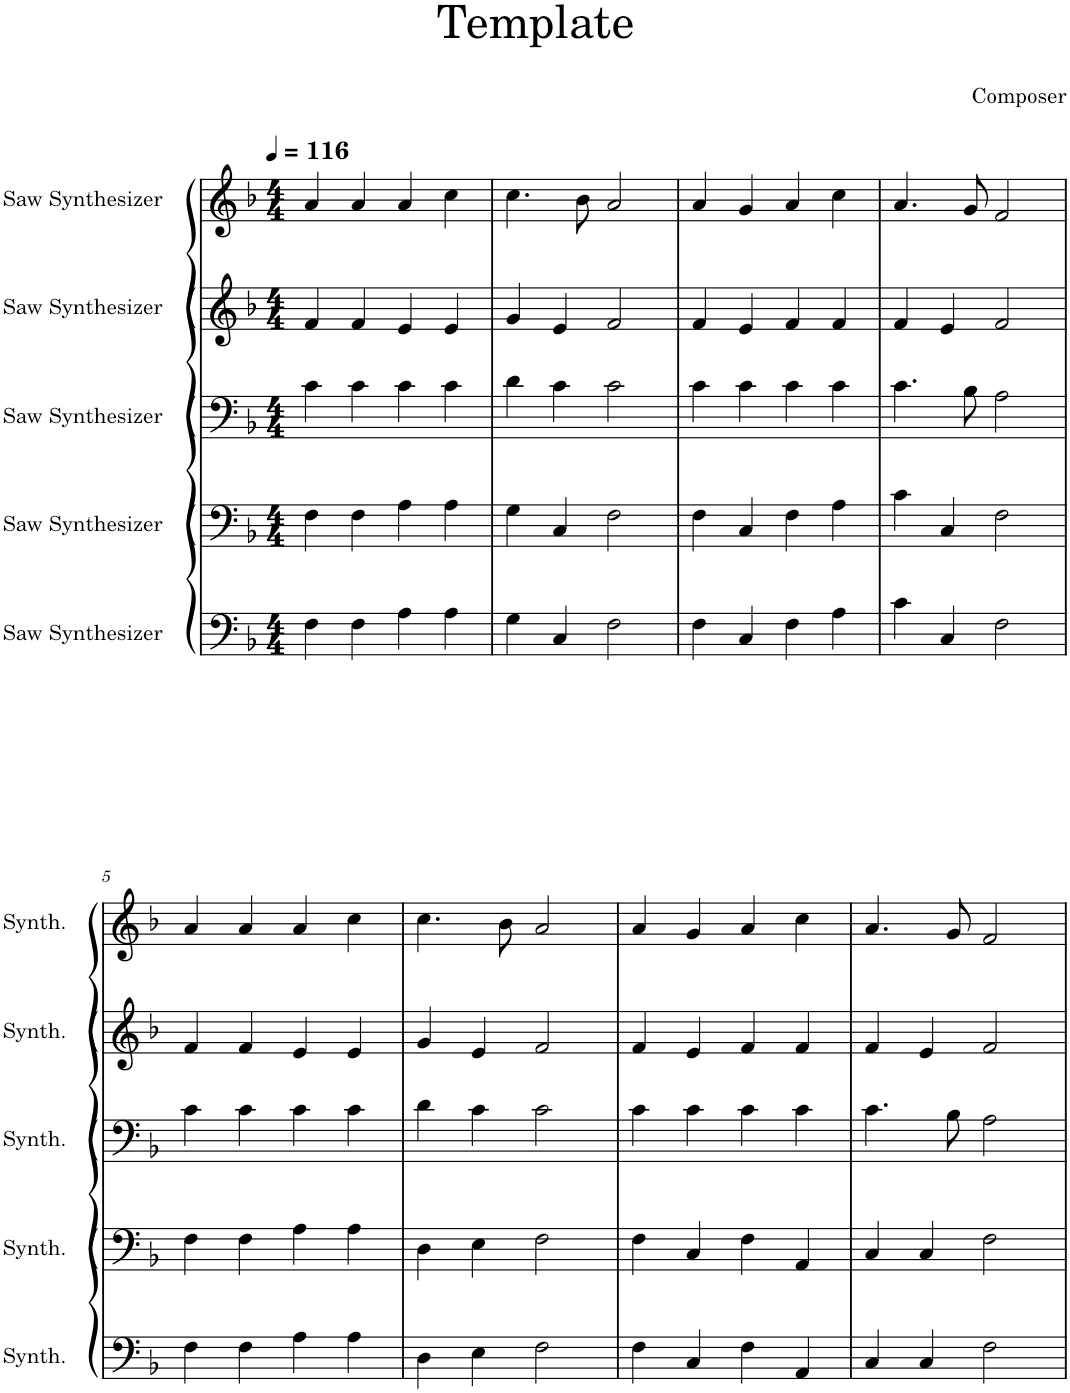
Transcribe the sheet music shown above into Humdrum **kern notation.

**kern	**kern	**kern	**kern	**kern
*part5	*part4	*part3	*part2	*part1
*staff5	*staff4	*staff3	*staff2	*staff1
*I"Saw Synthesizer	*I"Saw Synthesizer	*I"Saw Synthesizer	*I"Saw Synthesizer	*I"Saw Synthesizer
*I'Synth.	*I'Synth.	*I'Synth.	*I'Synth.	*I'Synth.
*clefF4	*clefF4	*clefF4	*clefG2	*clefG2
*k[b-]	*k[b-]	*k[b-]	*k[b-]	*k[b-]
*M4/4	*M4/4	*M4/4	*M4/4	*M4/4
*MM116	*MM116	*MM116	*MM116	*MM116
=1	=1	=1	=1	=1
4F\	4F\	4c\	4f/	4a/
4F\	4F\	4c\	4f/	4a/
4A\	4A\	4c\	4e/	4a/
4A\	4A\	4c\	4e/	4cc\
=2	=2	=2	=2	=2
4G\	4G\	4d\	4g/	4.cc\
4C/	4C/	4c\	4e/	.
.	.	.	.	8b-\
2F\	2F\	2c\	2f/	2a/
=3	=3	=3	=3	=3
4F\	4F\	4c\	4f/	4a/
4C/	4C/	4c\	4e/	4g/
4F\	4F\	4c\	4f/	4a/
4A\	4A\	4c\	4f/	4cc\
=4	=4	=4	=4	=4
4c\	4c\	4.c\	4f/	4.a/
4C/	4C/	.	4e/	.
.	.	8B-\	.	8g/
2F\	2F\	2A\	2f/	2f/
!!LO:LB:g=z
=5	=5	=5	=5	=5
4F\	4F\	4c\	4f/	4a/
4F\	4F\	4c\	4f/	4a/
4A\	4A\	4c\	4e/	4a/
4A\	4A\	4c\	4e/	4cc\
=6	=6	=6	=6	=6
4D\	4D\	4d\	4g/	4.cc\
4E\	4E\	4c\	4e/	.
.	.	.	.	8b-\
2F\	2F\	2c\	2f/	2a/
=7	=7	=7	=7	=7
4F\	4F\	4c\	4f/	4a/
4C/	4C/	4c\	4e/	4g/
4F\	4F\	4c\	4f/	4a/
4AA/	4AA/	4c\	4f/	4cc\
=8	=8	=8	=8	=8
4C/	4C/	4.c\	4f/	4.a/
4C/	4C/	.	4e/	.
.	.	8B-\	.	8g/
2F\	2F\	2A\	2f/	2f/
=	=	=	=	=
*-	*-	*-	*-	*-
